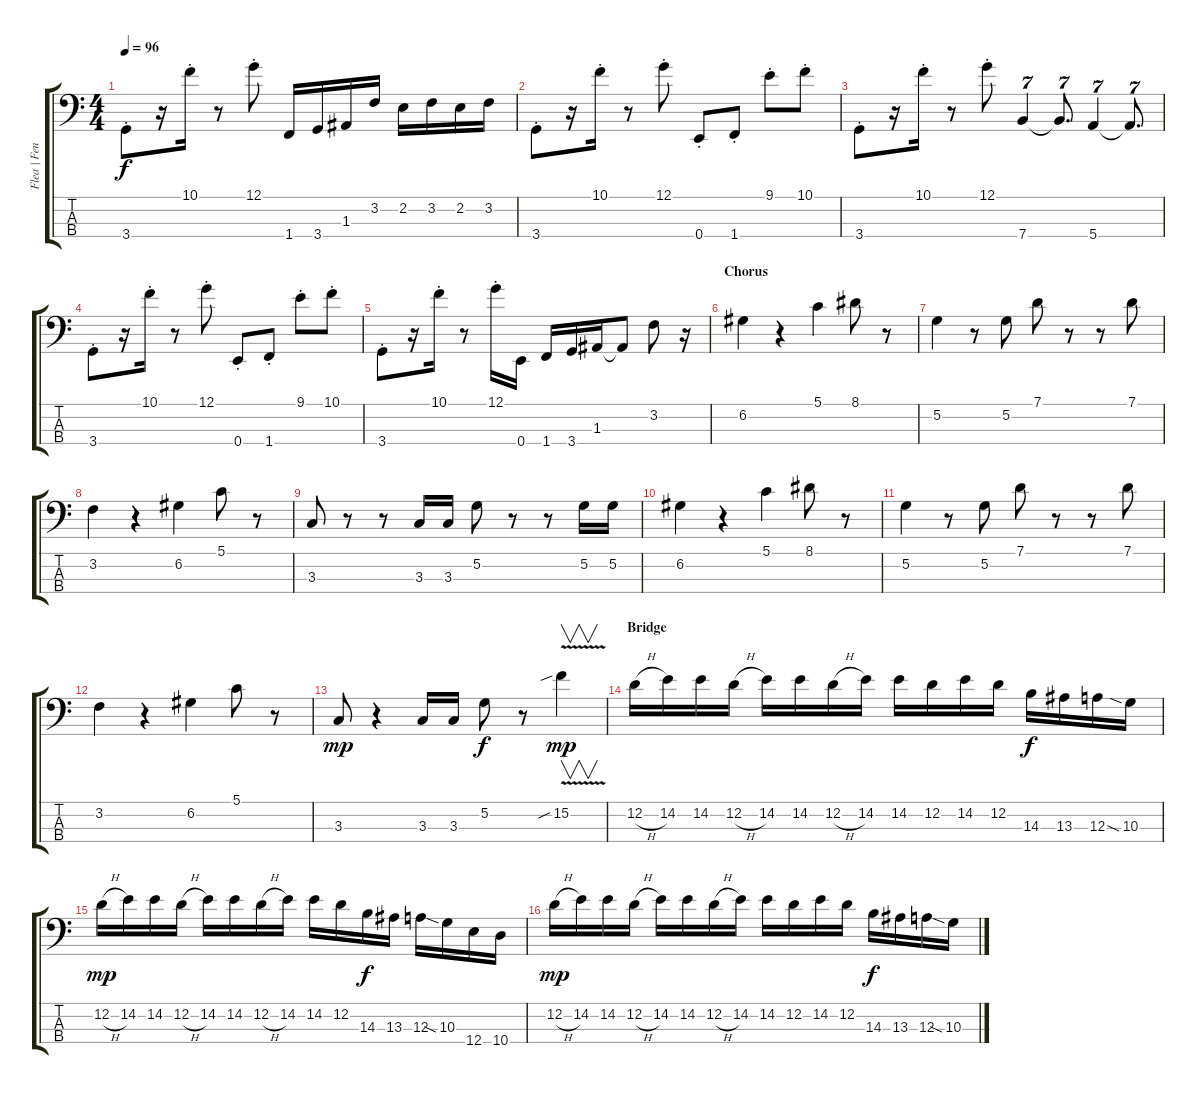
\track ("Flea | Fender Jazz Bass" "Flea | Fen") {instrument electricbassfinger}
\staff {score tabs}
\tuning (G2 D2 A1 E1) {hide}
\ts (4 4)
\tempo 96
\clef f4
\ks c
3.4{st}.8{dy f} r.16 10.1{st}.16 r.8 12.1{st}.8 1.4.16 3.4.16 1.3.16 3.2.16 2.2.16 3.2.16 2.2.16 3.2.16 |
3.4{st}.8 r.16 10.1{st}.16 r.8 12.1{st}.8 0.4{st}.8 1.4{st}.8 9.1{st}.8 10.1{st}.8 |
3.4{st}.8 r.16 10.1{st}.16 r.8 12.1{st}.8 7.4.4{tu (7 4)} 7.4{t}.8{d tu (7 4)} 5.4.4{tu (7 4)} 5.4{t}.8{d tu (7 4)} |
3.4{st}.8 r.16 10.1{st}.16 r.8 12.1{st}.8 0.4{st}.8 1.4{st}.8 9.1{st}.8 10.1{st}.8 |
3.4{st}.8 r.16 10.1{st}.16 r.8 12.1{st}.16 0.4.16 1.4.16 3.4.16 1.3.16 1.3{t}.8 3.2.8 r.16 |
\section ("" "Chorus")
6.2.4 r.4 5.1.4 8.1.8 r.8 |
5.2.4 r.8 5.2.8 7.1.8 r.8 r.8 7.1.8 |
3.2.4 r.4 6.2.4 5.1.8 r.8 |
3.3.8 r.8 r.8 3.3.16 3.3.16 5.2.8 r.8 r.8 5.2.16 5.2.16 |
6.2.4 r.4 5.1.4 8.1.8 r.8 |
5.2.4 r.8 5.2.8 7.1.8 r.8 r.8 7.1.8 |
3.2.4 r.4 6.2.4 5.1.8 r.8 |
3.3.8{dy mp} r.4 3.3.16 3.3.16 5.2.8{dy f} r.8 15.2{v sib}.4{v dy mp} |
\section ("" "Bridge")
12.2{h}.16 14.2.16 14.2.16 12.2{h}.16 14.2.16 14.2.16 12.2{h}.16 14.2.16 14.2.16 12.2.16 14.2.16 12.2.16 14.3.16{dy f} 13.3.16 12.3.16 10.3{sia}.16 |
12.2{h}.16{dy mp} 14.2.16 14.2.16 12.2{h}.16 14.2.16 14.2.16 12.2{h}.16 14.2.16 14.2.16 12.2.16 14.3.16{dy f} 13.3.16 12.3.16 10.3{sia}.16 12.4.16 10.4.16 |
12.2{h}.16{dy mp} 14.2.16 14.2.16 12.2{h}.16 14.2.16 14.2.16 12.2{h}.16 14.2.16 14.2.16 12.2.16 14.2.16 12.2.16 14.3.16{dy f} 13.3.16 12.3.16 10.3{sia}.16
